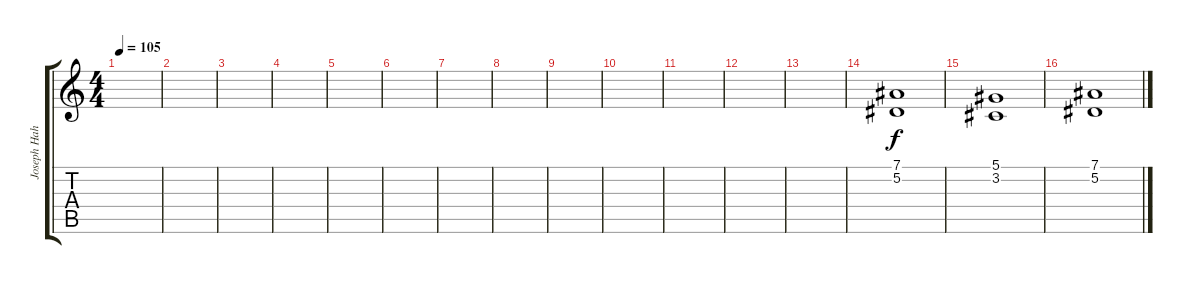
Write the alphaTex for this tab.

\track ("Joseph Hahn (Sampler)" "Joseph Hah") {instrument stringensemble1}
\staff {score tabs}
\tuning (Eb4 Bb3 Gb3 Db3 Ab2 Db2) {hide}
\ts (4 4)
\tempo 105
\clef g2
\ks c
|
|
|
|
|
|
|
|
|
|
|
|
|
(7.1 5.2).1 |
(5.1 3.2).1 |
(7.1 5.2).1
